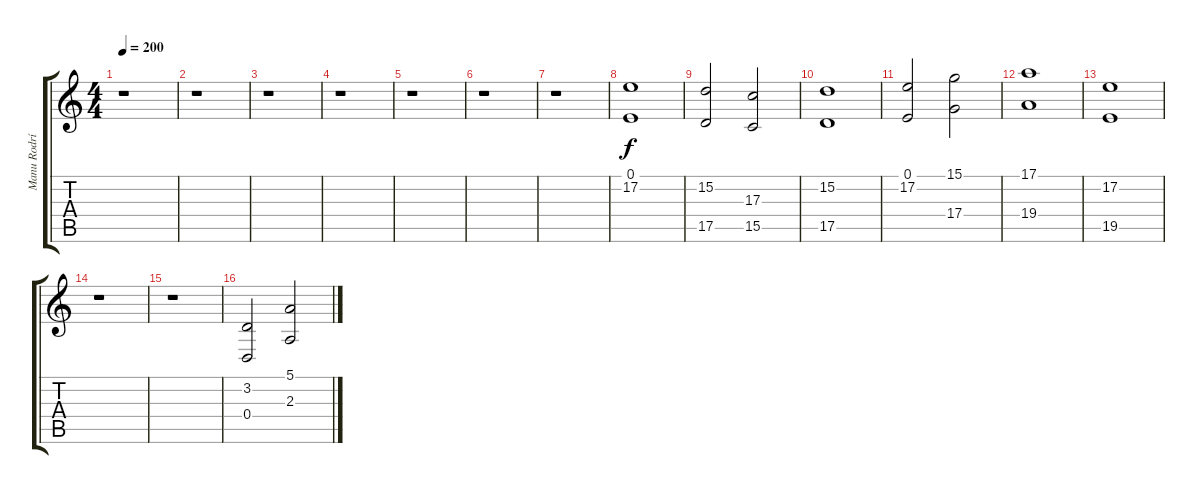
\track ("Manu Rodríguez" "Manu Rodrí") {instrument stringensemble1}
\staff {score tabs}
\tuning (E4 B3 G3 D3 A2 E2) {hide}
\ts (4 4)
\tempo 200
\clef g2
\ks c
r.1{dy f} |
r.1 |
r.1 |
r.1 |
r.1 |
r.1 |
r.1 |
(0.1 17.2).1 |
(15.2 17.5).2 (17.3 15.5).2 |
(15.2 17.5).1 |
(0.1 17.2).2 (15.1 17.4).2 |
(17.1 19.4).1 |
(17.2 19.5).1 |
r.1 |
r.1 |
(3.2 0.4).2 (5.1 2.3).2
